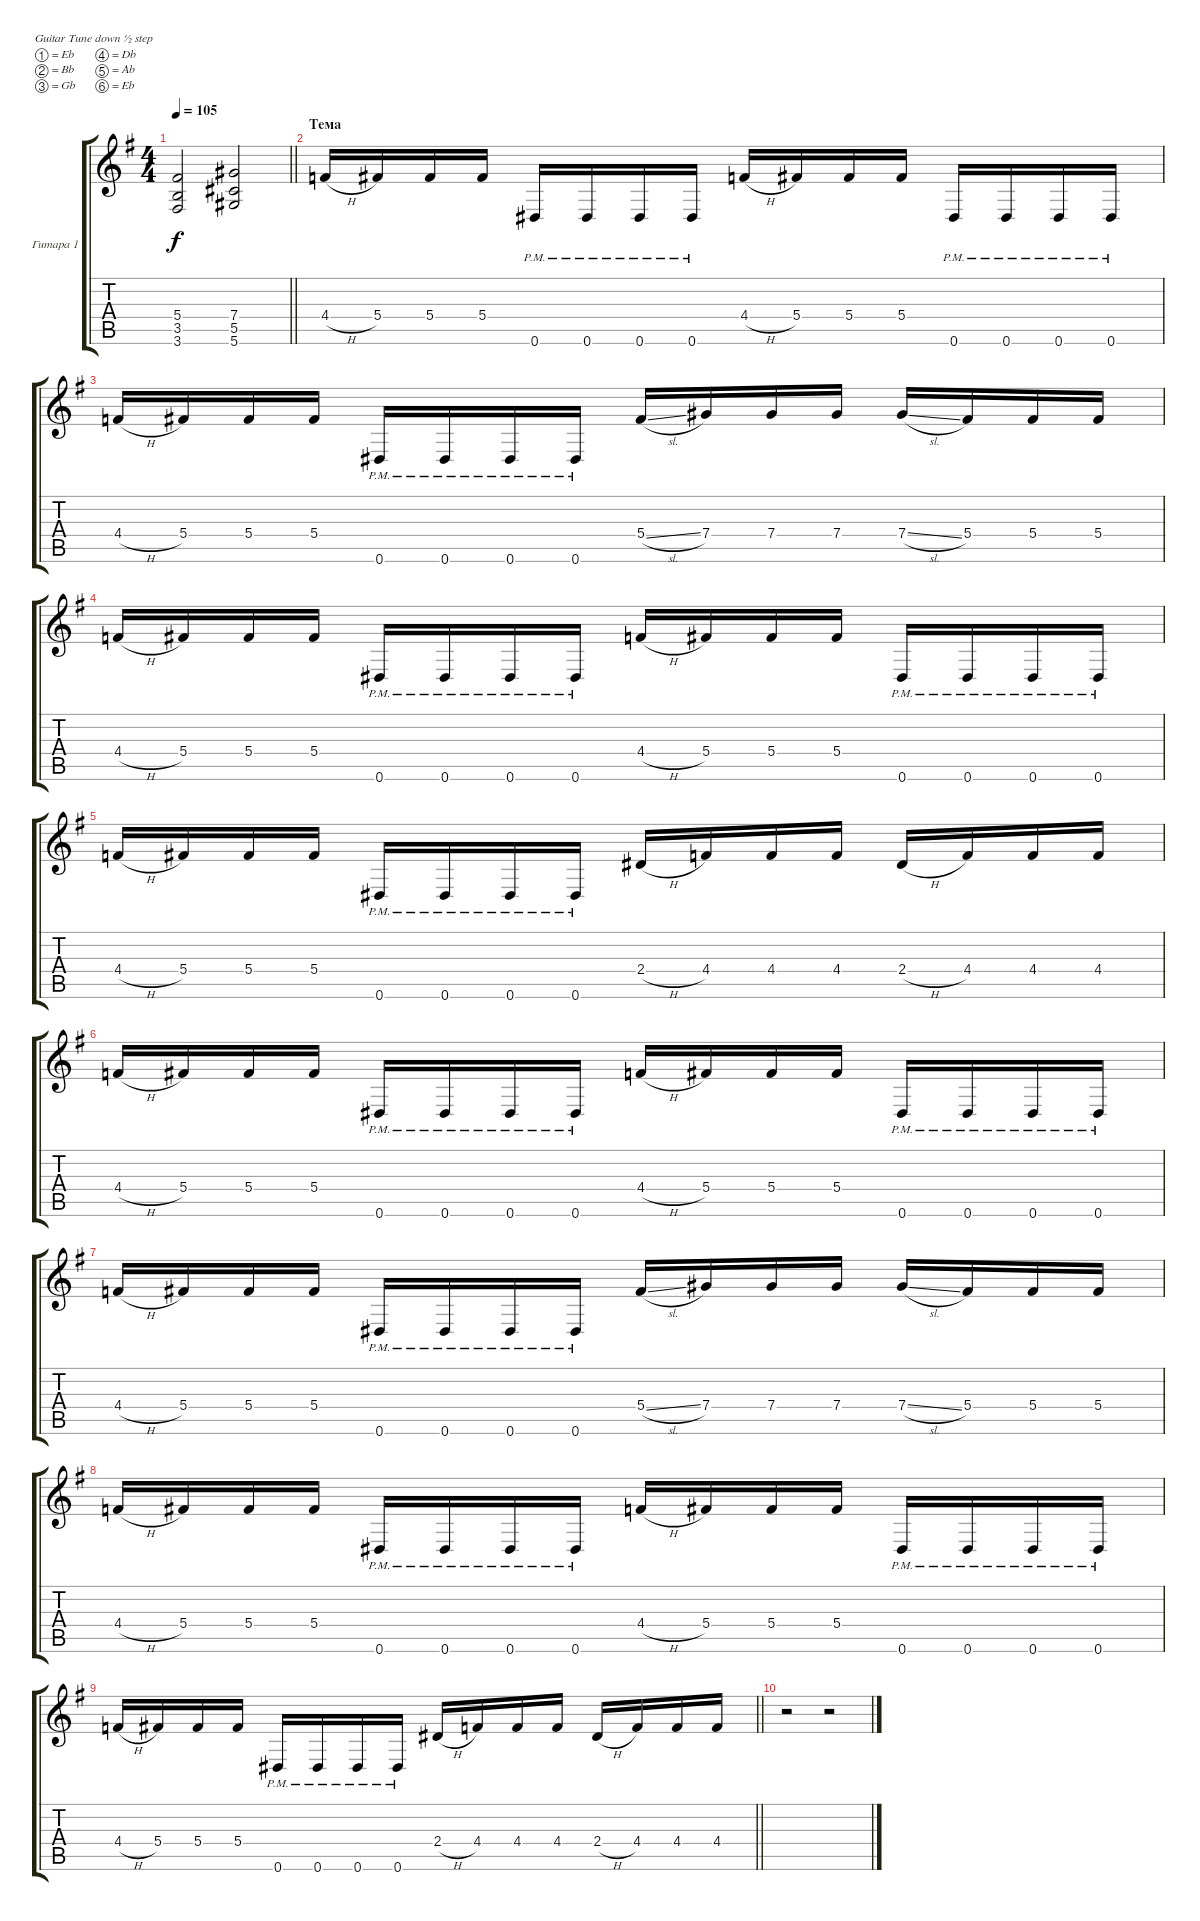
\bracketExtendMode groupsimilarinstruments
\firstSystemTrackNameMode fullname
\otherSystemsTrackNameMode fullname
\firstSystemTrackNameOrientation horizontal
\otherSystemsTrackNameOrientation horizontal
\chordDiagramsInScore
\track ("Гитара 1" "E-Gt") {instrument distortionguitar}
\staff {score tabs}
\tuning (Eb4 Bb3 Gb3 Db3 Ab2 Eb2)
\ts (4 4)
\tempo 105
\clef g2
\barLineRight lightlight
\ks eminor
(5.4 3.5 3.6).2{dy f} (7.4 5.5 5.6).2 |
\section ("" "Тема")
4.4{h}.16 5.4.16 5.4.16 5.4.16 0.6{pm}.16 0.6{pm}.16 0.6{pm}.16 0.6{pm}.16 4.4{h}.16 5.4.16 5.4.16 5.4.16 0.6{pm}.16 0.6{pm}.16 0.6{pm}.16 0.6{pm}.16 |
4.4{h}.16 5.4.16 5.4.16 5.4.16 0.6{pm}.16 0.6{pm}.16 0.6{pm}.16 0.6{pm}.16 5.4{sl}.16 7.4.16 7.4.16 7.4.16 7.4{sl}.16 5.4.16 5.4.16 5.4.16 |
4.4{h}.16 5.4.16 5.4.16 5.4.16 0.6{pm}.16 0.6{pm}.16 0.6{pm}.16 0.6{pm}.16 4.4{h}.16 5.4.16 5.4.16 5.4.16 0.6{pm}.16 0.6{pm}.16 0.6{pm}.16 0.6{pm}.16 |
4.4{h}.16 5.4.16 5.4.16 5.4.16 0.6{pm}.16 0.6{pm}.16 0.6{pm}.16 0.6{pm}.16 2.4{h}.16 4.4.16 4.4.16 4.4.16 2.4{h}.16 4.4.16 4.4.16 4.4.16 |
4.4{h}.16 5.4.16 5.4.16 5.4.16 0.6{pm}.16 0.6{pm}.16 0.6{pm}.16 0.6{pm}.16 4.4{h}.16 5.4.16 5.4.16 5.4.16 0.6{pm}.16 0.6{pm}.16 0.6{pm}.16 0.6{pm}.16 |
4.4{h}.16 5.4.16 5.4.16 5.4.16 0.6{pm}.16 0.6{pm}.16 0.6{pm}.16 0.6{pm}.16 5.4{sl}.16 7.4.16 7.4.16 7.4.16 7.4{sl}.16 5.4.16 5.4.16 5.4.16 |
4.4{h}.16 5.4.16 5.4.16 5.4.16 0.6{pm}.16 0.6{pm}.16 0.6{pm}.16 0.6{pm}.16 4.4{h}.16 5.4.16 5.4.16 5.4.16 0.6{pm}.16 0.6{pm}.16 0.6{pm}.16 0.6{pm}.16 |
\barLineRight lightlight
4.4{h}.16 5.4.16 5.4.16 5.4.16 0.6{pm}.16 0.6{pm}.16 0.6{pm}.16 0.6{pm}.16 2.4{h}.16 4.4.16 4.4.16 4.4.16 2.4{h}.16 4.4.16 4.4.16 4.4.16 |
r.2 r.2
